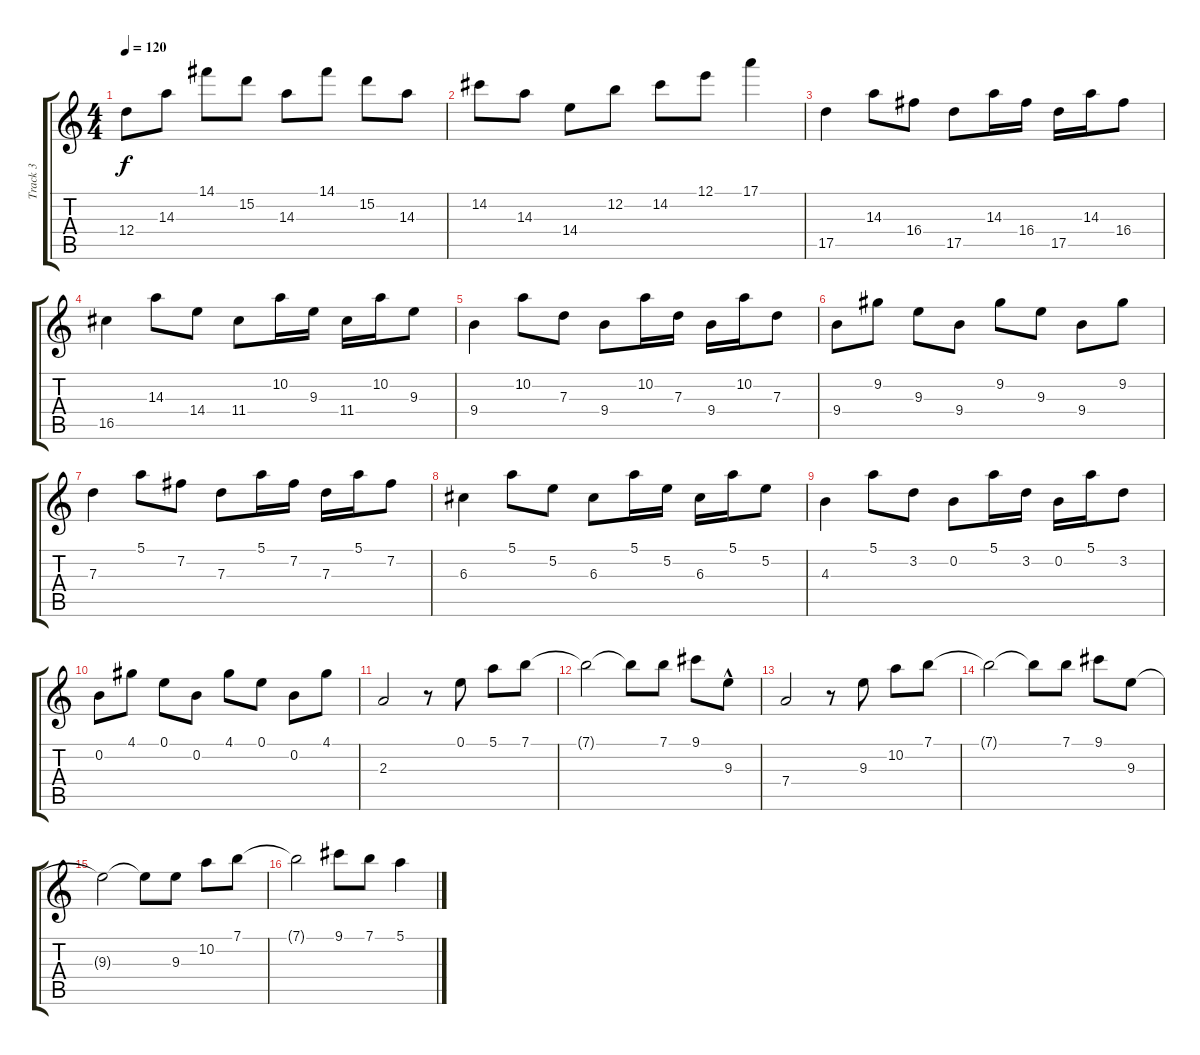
\track ("Track 3" "Track 3") {instrument acousticguitarsteel}
\staff {score tabs}
\tuning (E4 B3 G3 D3 A2 E2) {hide}
\ts (4 4)
\tempo 120
\clef g2
\ks c
12.4.8{dy f} 14.3.8 14.1.8 15.2.8 14.3.8 14.1.8 15.2.8 14.3.8 |
14.2.8 14.3.8 14.4.8 12.2.8 14.2.8 12.1.8 17.1.4 |
17.5.4 14.3.8 16.4.8 17.5.8 14.3.16 16.4.16 17.5.16 14.3.16 16.4.8 |
16.5.4 14.3.8 14.4.8 11.4.8 10.2.16 9.3.16 11.4.16 10.2.16 9.3.8 |
9.4.4 10.2.8 7.3.8 9.4.8 10.2.16 7.3.16 9.4.16 10.2.16 7.3.8 |
9.4.8 9.2.8 9.3.8 9.4.8 9.2.8 9.3.8 9.4.8 9.2.8 |
7.3.4 5.1.8 7.2.8 7.3.8 5.1.16 7.2.16 7.3.16 5.1.16 7.2.8 |
6.3.4 5.1.8 5.2.8 6.3.8 5.1.16 5.2.16 6.3.16 5.1.16 5.2.8 |
4.3.4 5.1.8 3.2.8 0.2.8 5.1.16 3.2.16 0.2.16 5.1.16 3.2.8 |
0.2.8 4.1.8 0.1.8 0.2.8 4.1.8 0.1.8 0.2.8 4.1.8 |
2.3.2 r.8 0.1.8 5.1.8 7.1.8 |
7.1{t}.2 7.1{t}.8 7.1.8 9.1.8 9.3{hac}.8 |
7.4.2 r.8 9.3.8 10.2.8 7.1.8 |
7.1{t}.2 7.1{t}.8 7.1.8 9.1.8 9.3.8 |
9.3{t}.2 9.3{t}.8 9.3.8 10.2.8 7.1.8 |
7.1{t}.2 9.1.8 7.1.8 5.1.4
